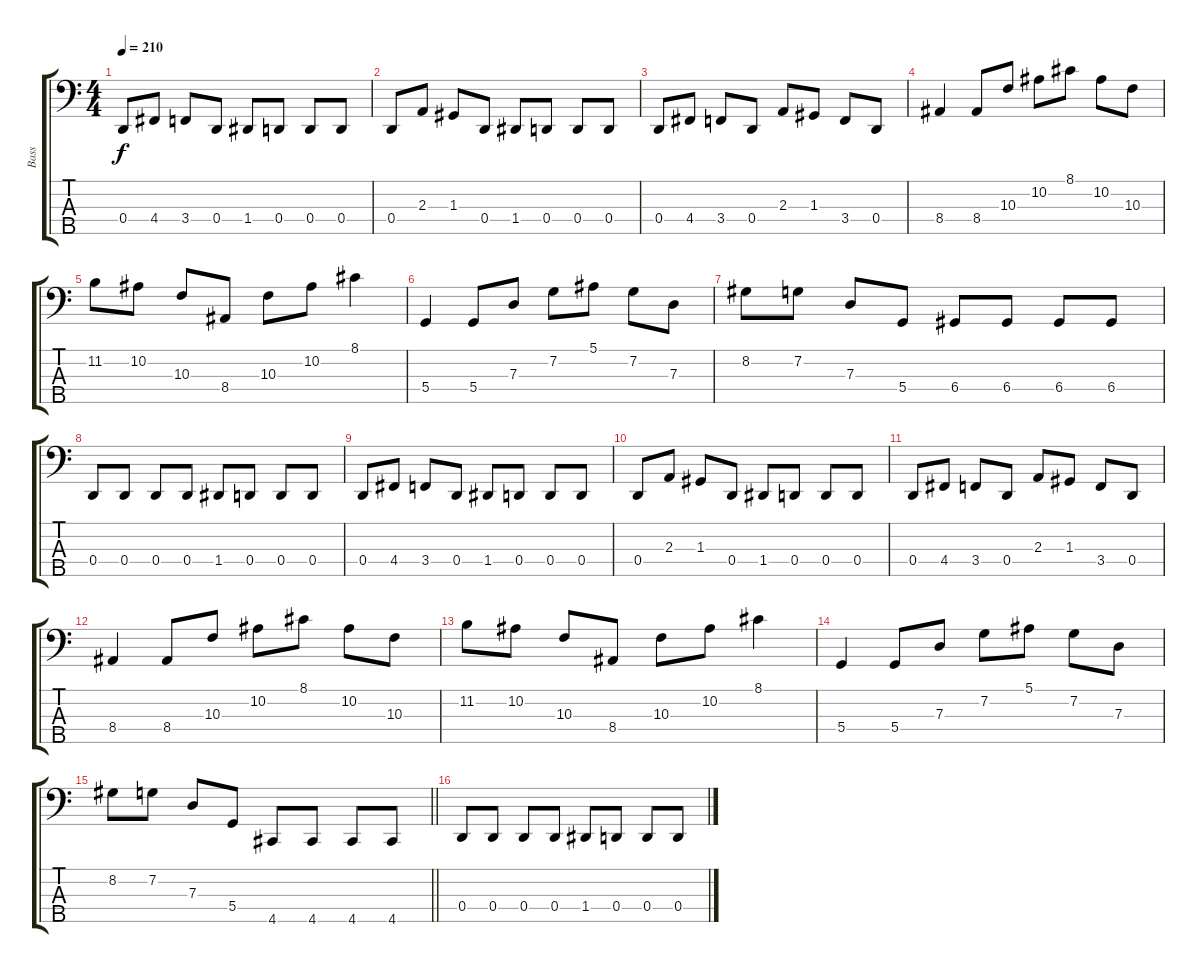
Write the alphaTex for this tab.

\track ("Bass" "Bass") {instrument electricbasspick}
\staff {score tabs}
\tuning (F2 C2 G1 D1 A0) {hide}
\ts (4 4)
\tempo 210
\clef f4
\ks c
0.4.8{dy f} 4.4.8 3.4.8 0.4.8 1.4.8 0.4.8 0.4.8 0.4.8 |
0.4.8 2.3.8 1.3.8 0.4.8 1.4.8 0.4.8 0.4.8 0.4.8 |
0.4.8 4.4.8 3.4.8 0.4.8 2.3.8 1.3.8 3.4.8 0.4.8 |
8.4.4 8.4.8 10.3.8 10.2.8 8.1.8 10.2.8 10.3.8 |
11.2.8 10.2.8 10.3.8 8.4.8 10.3.8 10.2.8 8.1.4 |
5.4.4 5.4.8 7.3.8 7.2.8 5.1.8 7.2.8 7.3.8 |
8.2.8 7.2.8 7.3.8 5.4.8 6.4.8 6.4.8 6.4.8 6.4.8 |
0.4.8 0.4.8 0.4.8 0.4.8 1.4.8 0.4.8 0.4.8 0.4.8 |
0.4.8 4.4.8 3.4.8 0.4.8 1.4.8 0.4.8 0.4.8 0.4.8 |
0.4.8 2.3.8 1.3.8 0.4.8 1.4.8 0.4.8 0.4.8 0.4.8 |
0.4.8 4.4.8 3.4.8 0.4.8 2.3.8 1.3.8 3.4.8 0.4.8 |
8.4.4 8.4.8 10.3.8 10.2.8 8.1.8 10.2.8 10.3.8 |
11.2.8 10.2.8 10.3.8 8.4.8 10.3.8 10.2.8 8.1.4 |
5.4.4 5.4.8 7.3.8 7.2.8 5.1.8 7.2.8 7.3.8 |
\barLineRight lightlight
8.2.8 7.2.8 7.3.8 5.4.8 4.5.8 4.5.8 4.5.8 4.5.8 |
\section ("" "")
0.4.8 0.4.8 0.4.8 0.4.8 1.4.8 0.4.8 0.4.8 0.4.8
